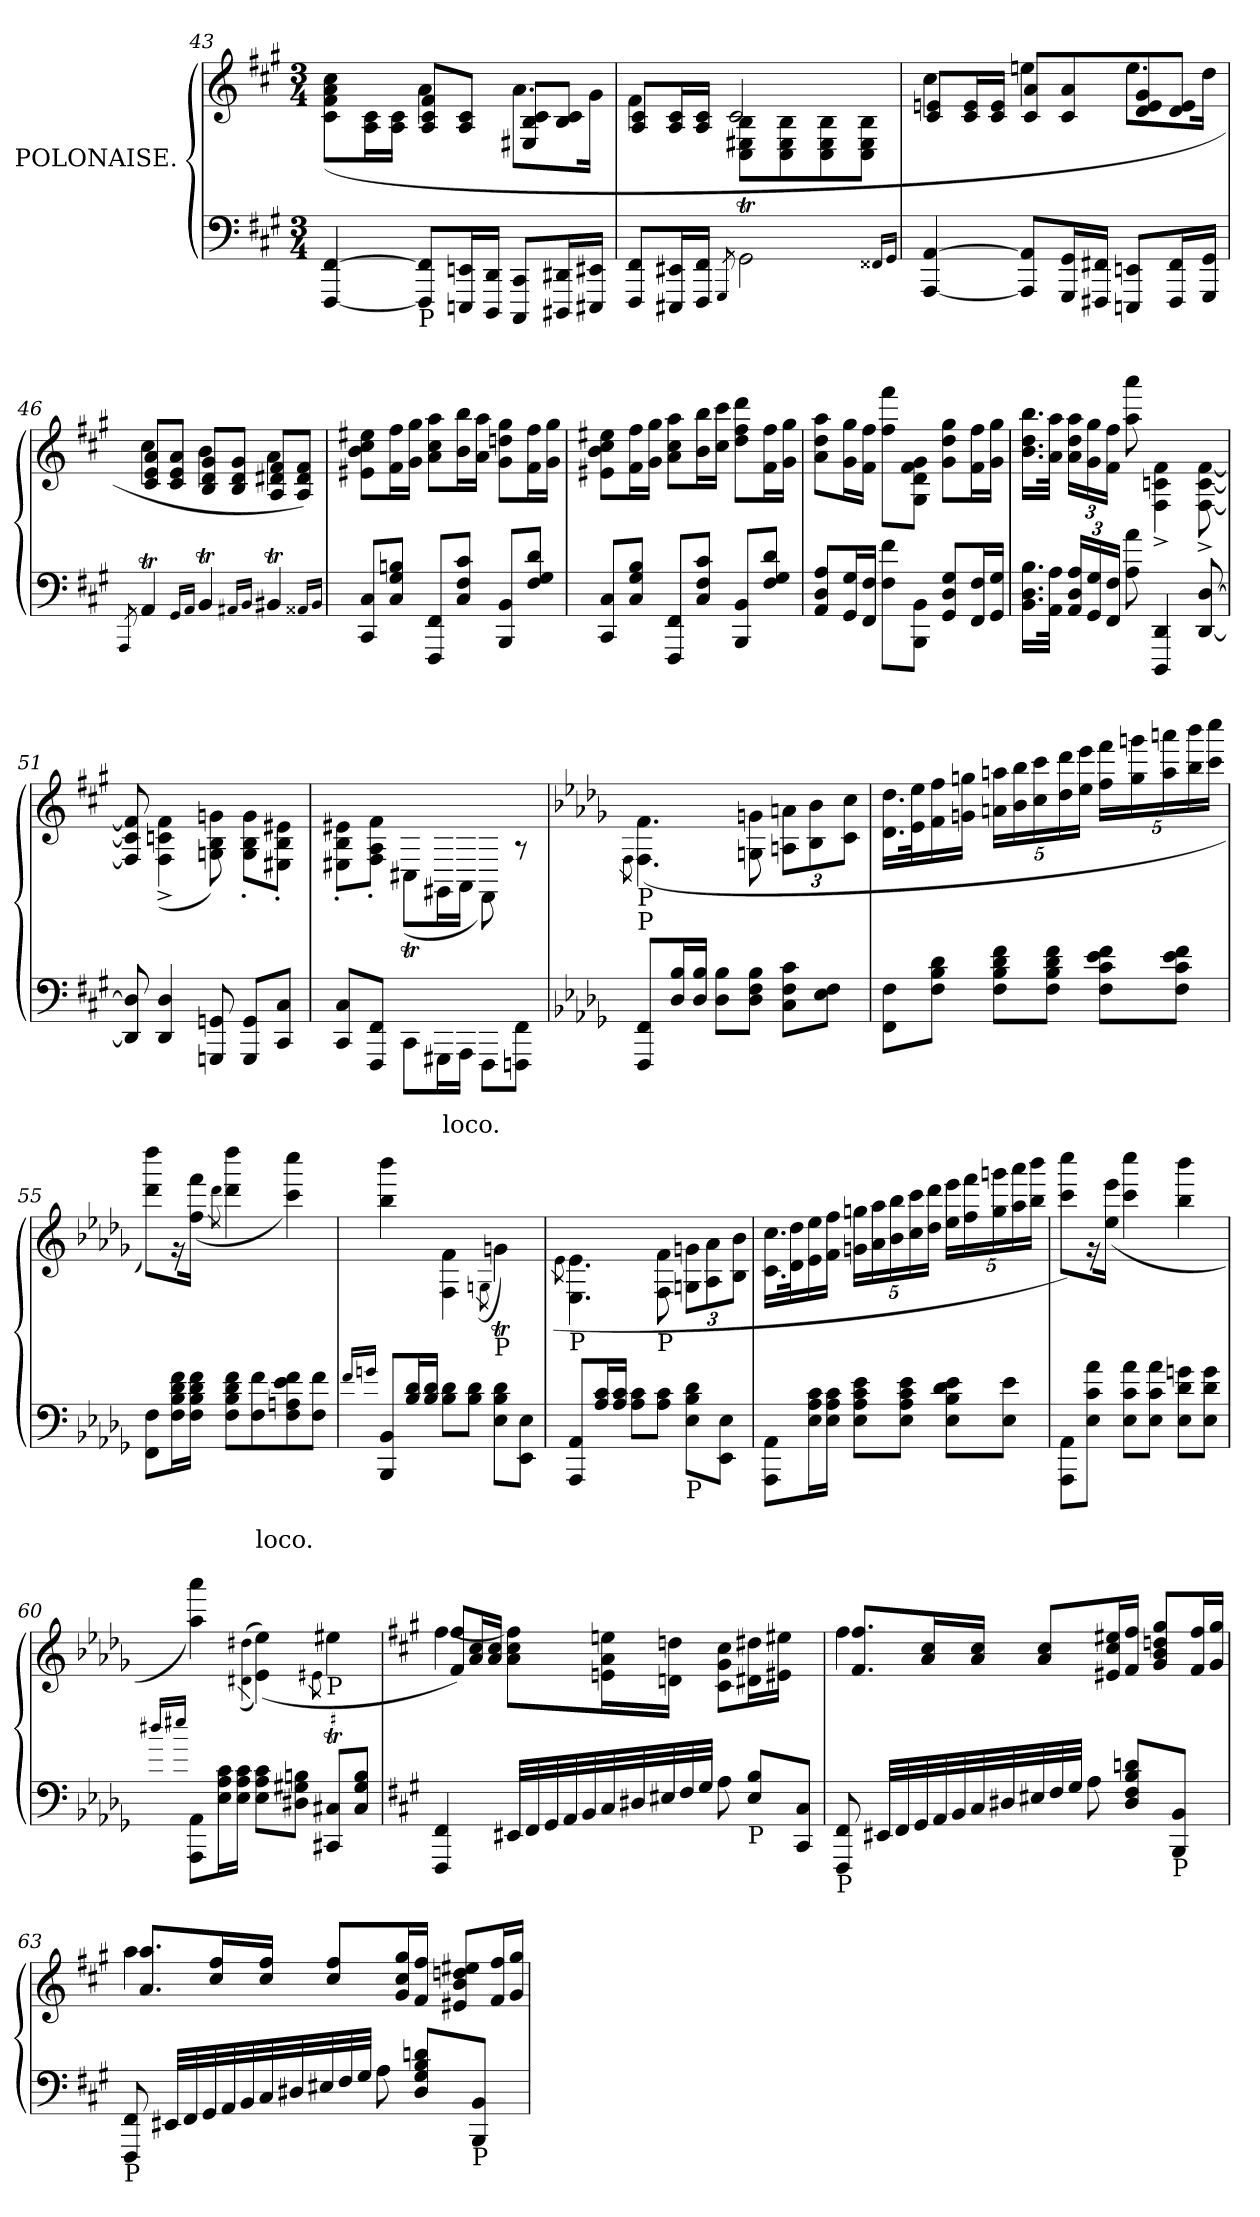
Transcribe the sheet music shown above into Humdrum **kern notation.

**kern	**kern
*part1	*part1
*staff2	*staff1
*I"POLONAISE.	*
!!LO:LB:g=z
*clefF4	*clefG2
*k[f#c#g#]	*k[f#c#g#]
*M3/4	*M3/4
=43	=43
*	*^
*	*	*^
[4FFF#/ [4FF#/	2.ryy	(>8c#\ 8f#\ 8a\ 8cc#\L	4ryy
.	.	16A\ 16c#\L	.
.	.	16A\ 16c#\JJ	.
!LO:TX:b:t=P	!	!	!
8FFF#/] 8FF#/]L	.	4a\	8A/ 8c#/ 8f#/L
16EEEn/ 16EEn/L	.	.	8A/ 8c#/J
16DDD/ 16DD/JJ	.	.	.
8CCC#/ 8CC#/L	.	8.a\L	8E#X/ 8B/ 8c#/L
16DDD#X/ 16DD#X/L	.	.	8B/ 8c#/J
16EEE#X/ 16EE#X/JJ	.	16g#\Jk	.
=44	=44	=44	=44
8FFF#/ 8FF#/L	2.ryy	4f#\	8A/ 8c#/L
16EEE#X/ 16EE#X/L	.	.	16A/ 16c#/L
16FFF#/ 16FF#/JJ	.	.	16A/ 16c#/JJ
8qGGG#/	.	.	.
2GG#t\	.	8C#\ 8E#X\ 8B\L	2c#/
.	.	8C#\ 8E#\ 8B\	.
.	.	8C#\ 8E#\ 8B\	.
.	.	8C#\ 8E#\ 8B\J	.
16qFF##X/LL	.	.	.
16qGG#/JJ	.	.	.
=45	=45	=45	=45
[4AAA/ [4AA/	2.ryy	4cc#\	8c#/ 8en/L
.	.	.	16c#/ 16e/L
.	.	.	16c#/ 16e/JJ
8AAA/] 8AA/]L	.	4een\	8c#/ 8a/L
16GGG#/ 16GG#/L	.	.	8c#/ 8a/
16FFF#X/ 16FF#X/JJ	.	.	.
8EEEn/ 8EEn/L	.	8.ee\L	8d/ 8e/ 8g#/
16FFF#/ 16FF#/L	.	.	8d/ 8e/J
16GGG#/ 16GG#/JJ	.	16dd\Jk	.
!!LO:LB:g=z	!!	!!
=46	=46	=46	=46
8qAAA/	.	.	.
4AAT/	2.ryy	4cc#\	8c#/ 8e/ 8a/L
.	.	.	8c#/ 8e/ 8a/J
16qGG#/LL	.	.	.
16qAA/JJ	.	.	.
4BBT/	.	4b\	8B/ 8d/ 8g#/L
.	.	.	8B/ 8d/ 8g#/J
16qAA#X/LL	.	.	.
16qBB/JJ	.	.	.
4BB#Xt/	.	4a\	8A/ 8d#X/ 8f#/L
.	.	.	8A/ 8d#/ 8f#/J)
*	*v	*v	*v
16qAA##X/LL	.
16qBB#/JJ	.
=47	=47
*	*^
8CC#/ 8C#/L	2.ryy	8e#X\ 8b\ 8cc#\ 8ee#X\L
8C#/ 8G#/ 8Bn/J	.	16f#\ 16ff#\L
.	.	16g#\ 16gg#\JJ
8FFF#/ 8FF#/L	.	8a\ 8cc#\ 8aa\L
8C#/ 8F#/ 8c#/J	.	16b\ 16bb\L
.	.	16a\ 16aa\JJ
8BBB/ 8BB/L	.	8g#\ 8ddn\ 8gg#\L
8F#/ 8G#/ 8d/J	.	16f#\ 16ff#\L
.	.	16g#\ 16gg#\JJ
=48	=48	=48
8CC#/ 8C#/L	2.ryy	8e#X\ 8b\ 8cc#\ 8ee#X\L
8C#/ 8G#/ 8B/J	.	16f#\ 16ff#\L
.	.	16g#\ 16gg#\JJ
8FFF#/ 8FF#/L	.	8a\ 8cc#\ 8aa\L
8C#/ 8F#/ 8c#/J	.	16b\ 16bb\L
.	.	16cc#\ 16ccc#\JJ
8BBB/ 8BB/L	.	8dd\ 8ff#\ 8ddd\L
8F#/ 8G#/ 8d/J	.	16f#\ 16ff#\L
.	.	16g#\ 16gg#\JJ
=49	=49	=49
8AA/ 8D/ 8A/L	2.ryy	8a\ 8dd\ 8aa\L
16GG#/ 16G#/L	.	16g#\ 16gg#\L
16FF#/ 16F#/JJ	.	16f#\ 16ff#\JJ
8F#\ 8f#\L	.	8ff#\ 8fff#\L
8BBB\ 8BB\J	.	8G#\ 8d\ 8f#\ 8g#\J
8GG#/ 8D/ 8G#/L	.	8g#\ 8dd\ 8gg#\L
16FF#/ 16F#/L	.	16f#\ 16ff#\L
16GG#/ 16G#/JJ	.	16g#\ 16gg#\JJ
!!LO:PB:g=z	!!
=50	=50	=50
16.BB\ 16.D\ 16.B\LL	2.ryy	16.b\ 16.dd\ 16.bb\LL
32AA\ 32A\JJk	.	32a\ 32aa\JJk
*Xbrackettup	*	*Xbrackettup
24AA/ 24D/ 24A/LL	.	24a\ 24dd\ 24aa\LL
24GG#/ 24G#/	.	24g#\ 24gg#\
24FF#/ 24F#/JJ	.	24f#\ 24ff#\JJ
8A\ 8a\	.	8aa\ 8aaa\
4DDD/ 4DD/	.	4F#\^ 4cn\^ 4f#\^
[8DD/ [8D/	.	[8F#\^ [8c\^ [8f#\^
=51	=51	=51
8DD/] 8D/]	2.ryy	8F#/] 8c/] 8f#/]
4DD/ 4D/	.	(>4F#\^ 4cn\^ 4f#\^
8GGGn/ 8GGn/	.	8Gn\ 8B\ 8gn\)
8GGG/ 8GG/L	.	8G\' 8B\' 8g\'L
8CC#/ 8C#/J	.	8E#X\' 8B\' 8e#X\'J
=52	=52	=52
8CC#/ 8C#/L	2.ryy	8E#X\' 8B\' 8e#X\'L
8FFF#/ 8FF#/J	.	8F#\' 8A\' 8f#\'J
8CC#\L	.	(>8C#Xt\L
16GGG#X\L	.	16GG#X\L
16AAA\JJ	.	16AA\JJ
8FFF#\L	.	8FF#\)
8FFFn\ 8FF#\J	.	8rA
!!LO:LB:g=z	!!
=53	=53	=53
*k[b-e-a-d-g-]	*k[b-e-a-d-g-]	*
.	.	8qF\
!	!LO:TX:b:t=P	!
!	!LO:TX:b:t=P	!
8FFF/ 8FF/L	2.ryy	(>4.F\ 4.f\
16D-/ 16B-/L	.	.
16D-/ 16B-/JJ	.	.
8D-\ 8B-\L	.	.
8D-\ 8F\ 8B-\J	.	8Gn\ 8gn\
8C\ 8F\ 8c\L	.	12An\ 12an\L
.	.	12B-\ 12b-\
8E-\ 8F\J	.	.
.	.	12c\ 12cc\J
=54	=54	=54
8FF\ 8F\L	2.ryy	16.d-\ 16.dd-\LL
.	.	32e-\ 32ee-\K
8F\ 8B-\ 8d-\J	.	16f\ 16ff\
.	.	16gn\ 16ggn\JJ
8F\ 8B-\ 8d-\ 8f\L	.	20an\ 20aan\LL
.	.	20b-\ 20bb-\
.	.	20cc\ 20ccc\
8F\ 8B-\ 8d-\ 8f\J	.	.
.	.	20dd-\ 20ddd-\
.	.	20ee-\ 20eee-\JJ
8F\ 8c\ 8e-\ 8f\L	.	20ff\ 20fff\LL
.	.	20gg\ 20gggn\
.	.	20aa\ 20aaan\
8F\ 8c\ 8e-\ 8f\J	.	.
.	.	20bb-\ 20bbb-\
.	.	20ccc\ 20cccc\JJ
=55	=55	=55
8FF\ 8F\L	2.ryy	8ddd-\ 8dddd-\L)
16F\ 16B-\ 16d-\ 16f\L	.	16r
16F\ 16B-\ 16d-\ 16f\JJ	.	(>16ff\ 16fff\Jk
.	.	8qddd-\
8F\ 8B-\ 8d-\ 8f\L	.	4ddd-\ 4dddd-\
8F\ 8f\	.	.
8F\ 8An\ 8e-\ 8f\	.	4ccc\ 4cccc\)
8F\ 8f\J	.	.
!!LO:LB:g=z	!!
=56	=56	=56
16qf/LL	.	.
16qgn/JJ	.	.
8BBB-/ 8BB-/L	2.ryy	4bb-\ 4bbb-\
16B-/ 16d-/L	.	.
16B-/ 16d-/JJ	.	.
!	!	!LO:TX:a:t=loco.
8B-\ 8d-\L	.	4F\ 4f\
8B-\ 8d-\J	.	.
.	.	(<8qGn\
!	!	!LO:TX:b:t=P
8E-\ 8B-\ 8d-\L	.	4gnt\)
8EE-\ 8E-\J	.	.
=57	=57	=57
.	.	(>8qe-\
!	!LO:TX:b:t=P	!
8AAA-/ 8AA-/L	2.ryy	4.E-\ 4.e-\
16A-/ 16c/L	.	.
16A-/ 16c/JJ	.	.
8A-\ 8c\L	.	.
!	!	!LO:TX:b:t=P
8A-\ 8c\J	.	8F\ 8f\
!LO:TX:b:t=P	!	!
8E-\ 8B-\ 8d-\L	.	12Gn\ 12gn\L
.	.	12A-\ 12a-\
8EE-\ 8E-\J	.	.
.	.	12B-\ 12b-\J
=58	=58	=58
8AAA-\ 8AA-\L	2.ryy	16.c\ 16.cc\LL
.	.	32d-\ 32dd-\K
16E-\ 16A-\ 16c\L	.	16e-\ 16ee-\
16E-\ 16A-\ 16c\JJ	.	16f\ 16ff\JJ
8E-\ 8A-\ 8c\ 8e-\L	.	20gn\ 20ggn\LL
.	.	20a-\ 20aa-\
.	.	20b-\ 20bb-\
8E-\ 8A-\ 8c\ 8e-\J	.	.
.	.	20cc\ 20ccc\
.	.	20dd-\ 20ddd-\JJ
8E-\ 8B-\ 8d-\ 8e-\L	.	20ee-\ 20eee-\LL
.	.	20ff\ 20fff\
.	.	20gg\ 20gggn\
8E-\ 8e-\J	.	.
.	.	20aa-\ 20aaa-\
.	.	20bb-\ 20bbb-\JJ
!!LO:LB:g=z	!!
=59	=59	=59
8AAA-\ 8AA-\L	2.ryy	8ccc\ 8cccc\L)
8E-\ 8c\ 8a-\J	.	16r
.	.	(<16ee-\ 16eee-\Jk
8E-\ 8c\ 8a-\L	.	4ccc\ 4cccc\
8E-\ 8c\ 8a-\J	.	.
8E-\ 8d-\ 8gn\L	.	4bb-\ 4bbb-\
8E-\ 8d-\ 8g\J	.	.
=60	=60	=60
16qdd#X/LL	.	.
16qee#X/JJ	.	.
8AAA-\ 8AA-\L	2.ryy	4aa-\ 4aaa-\)
16E-\ 16A-\ 16c\L	.	.
16E-\ 16A-\ 16c\JJ	.	.
.	.	(<(>4qd#X\ 4qdd#X\
!	!	!LO:TX:a:t=loco.
8E-\ 8A-\ 8c\L	.	(<4e-\ 4ee-\))
8D#X\ 8G#X\ 8Bn\J	.	.
.	.	8qe#X\
!	!	!LO:TX:b:t=P
8CC#X/ 8C#X/L	.	4ee#Xt\
8C#/ 8G#/ 8B/J	.	.
*	*v	*v
!!LO:PB:g=z
=61	=61
*k[f#c#g#]	*k[f#c#g#]
*	*^
*	*	*^
4FFF#/ 4FF#/	2.ryy	[4ff#\	8f#/ 8ff#/L)
.	.	.	16a/ 16cc#/L
.	.	.	16a/ 16cc#/JJ
*Xtuplet	*	*	*
40EE#X!/LLL	.	8a\ 8cc#\ 8ff#\]L	2ryy
40FF#!/	.	.	.
40GG#!/	.	.	.
40AA!/	.	.	.
40BB!/	.	.	.
40C#!/	.	16en\ 16a\ 16een\L	.
40D#X!/	.	.	.
40E#X!/	.	.	.
.	.	16dn\ 16ddn\JJ	.
40F#!/	.	.	.
40G#!/JJJ	.	.	.
8A\	.	8c#\ 8g#\ 8cc#\L	.
!LO:TX:b:t=P	!	!	!
8E#/ 8B/L	.	16d#X\ 16dd#X\L	.
.	.	16e#X\ 16ee#X\JJ	.
8CC#/ 8C#/J	8ryy	8ryy	8ryy
=62	=62	=62	=62
!LO:TX:b:t=P	!	!	!
8FFF#/ 8FF#/	2.ryy	4ff#\	8.f#/ 8.ff#/L
40EE#X!/LLL	.	.	.
40FF#!/	.	.	.
40GG#!/	.	.	.
.	.	.	16a/ 16cc#/L
40AA!/	.	.	.
40BB!/	.	.	.
40C#!/	.	2ryy	16a/ 16cc#/JJ
40D#X!/	.	.	.
40E#X!/	.	.	.
.	.	.	8a/ 8cc#/L
40F#!/	.	.	.
40G#!/JJJ	.	.	.
8A\	.	.	.
.	.	.	16e#X/ 16cc#/ 16ee#X/L
8D#/ 8F#/ 8B/ 8dn/L	.	.	16f#/ 16ff#/JJ
.	.	.	8g#/ 8b/ 8ddn/ 8gg#/L
!LO:TX:b:t=P	!	!	!
8BBB/ 8BB/J	.	.	.
.	.	.	16f#/ 16ff#/L
16ryy	16ryy	16ryy	16g#/ 16gg#/JJ
!!LO:LB:g=z	!!	!!
=63	=63	=63	=63
!LO:TX:b:t=P	!	!	!
8FFF#/ 8FF#/	2.ryy	4aa\	8.a/ 8.aa/L
40EE#X!/LLL	.	.	.
40FF#!/	.	.	.
40GG#!/	.	.	.
.	.	.	16cc#/ 16ff#/L
40AA!/	.	.	.
40BB!/	.	.	.
40C#!/	.	2ryy	16cc#/ 16ff#/JJ
40D#X!/	.	.	.
40E#X!/	.	.	.
.	.	.	8cc#/ 8ff#/L
40F#!/	.	.	.
40G#!/JJJ	.	.	.
8A\	.	.	.
.	.	.	16g#/ 16cc#/ 16gg#/L
8D#/ 8G#/ 8B/ 8dn/L	.	.	16f#/ 16ff#/JJ
.	.	.	8e#X/ 8b/ 8ddn/ 8ee#X/L
!LO:TX:b:t=P	!	!	!
8BBB/ 8BB/J	.	.	.
.	.	.	16f#/ 16ff#/L
16ryy	16ryy	16ryy	16g#/ 16gg#/JJ
*	*v	*v	*v
=	=
*-	*-
